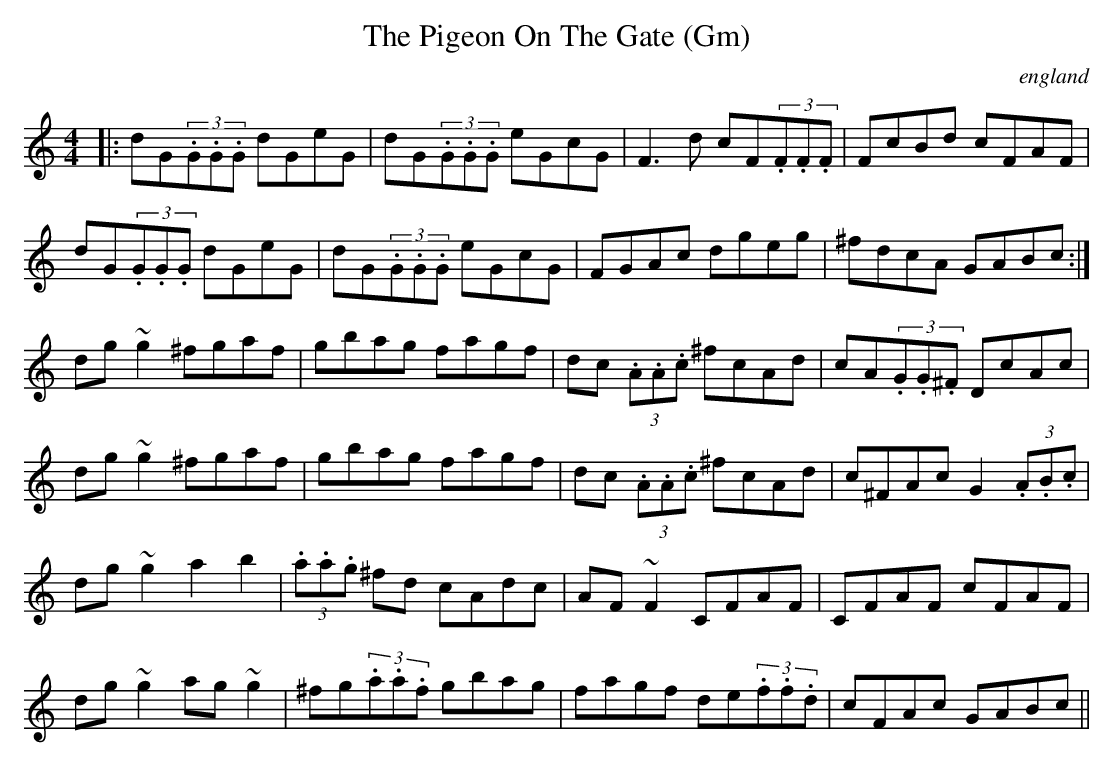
X:1
T:The Pigeon On The Gate (Gm)
O:england
M:4/4
K:C
|: dG(3.G.G.G dGeG | dG(3.G.G.G eGcG | F3d cF(3.F.F.F | FcBd cFAF |
dG(3.G.G.G dGeG | dG(3.G.G.G eGcG | FGAc dgeg | ^fdcA GABc :|
dg~g2 ^fgaf | gbag fagf | dc (3.A.A.c ^fcAd | cA(3.G.G.^F DcAc |
dg~g2 ^fgaf | gbag fagf | dc (3.A.A.c ^fcAd | c^FAc G2(3.A.B.c |
dg~g2 a2-b2 | (3.a.a.g ^fd cAdc | AF~F2 CFAF | CFAF cFAF |
dg~g2 ag~g2 | ^fg(3.a.a.f gbag | fagf de(3.f.f.d | cFAc GABc ||
